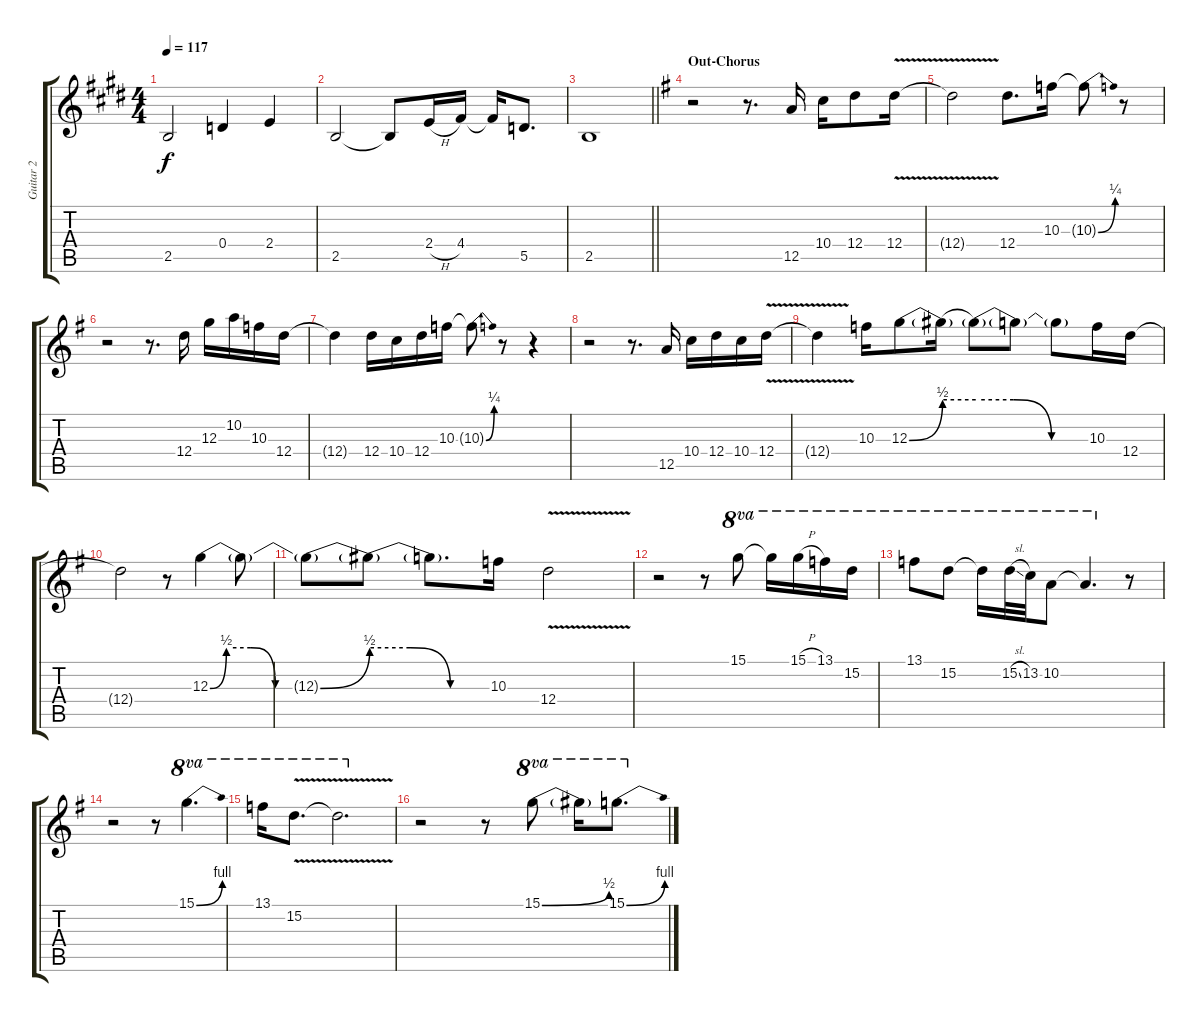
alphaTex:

\track ("Guitar 2" "Guitar 2") {instrument electricguitarclean}
\staff {score tabs}
\tuning (E4 B3 G3 D3 A2 E2) {hide}
\ts (4 4)
\tempo 117
\clef g2
\ks c#minor
2.5.2{dy f} 0.4.4 2.4.4 |
\ks e
2.5.2 2.5{t}.8 2.4{h}.16 4.4.16 4.4{t}.16 5.5.8{d} |
\barLineRight lightlight
\ks c#minor
2.5.1 |
\section ("" "Out-Chorus")
\ks g
r.2 r.8{d} 12.5.16 10.4.16 12.4.8 12.4{v}.16 |
12.4{v t}.2 12.4.8{d} 10.3.16 10.3{be (bend 0 0 60 1) t}.8 r.8 |
r.2 r.8{d} 12.4.16 12.3.16 10.2.16 10.3.16 12.4.16 |
12.4{t}.4 12.4.16 10.4.16 12.4.16 10.3.16 10.3{be (bend 0 0 60 1) t}.8 r.8 r.4 |
r.2 r.8{d} 12.5.16 10.4.16 12.4.16 10.4.16 12.4{v}.16 |
12.4{v t}.4 10.3.16 12.3{be (bend 0 0 60 2)}.8 12.3{be (hold 0 2 60 2) t}.16 12.3{be (custom 0 2 20 2 40 0 60 0) t}.8 12.3{t}.8 12.3{t}.8 10.3.16 12.4.16 |
12.4{t}.2 r.8 12.3{be (custom 0 0 10 2 25 2 40 0 60 0)}.4 12.3{t}.8 |
12.3{be (bend 0 0 60 2) t}.8 12.3{be (custom 0 2 20 2 40 0 60 0) t}.8 12.3{t}.8{d} 10.3.16 12.4{v}.2 |
r.2 r.8 15.1.8{ot 8va} 15.1{t}.16{ot 8va} 15.1{h}.16{ot 8va} 13.1.16{ot 8va} 15.2.16{ot 8va} |
13.1.8{ot 8va} 15.2.8{ot 8va} 15.2{t}.16{ot 8va} 15.2{sl}.32{ot 8va} 13.2.32{ot 8va} 10.2.8{ot 8va} 10.2{t}.4{d ot 8va} r.8 |
r.2 r.8 15.1{be (bend 0 0 60 4)}.4{d ot 8va} |
13.1.16{ot 8va} 15.2{v}.8{d ot 8va} 15.2{v t}.2{d ot 8va} |
r.2 r.8 15.1{be (bend 0 0 60 2)}.8{ot 8va} 15.1{t}.16{ot 8va} 15.1{be (bend 0 0 60 4)}.8{d ot 8va}
